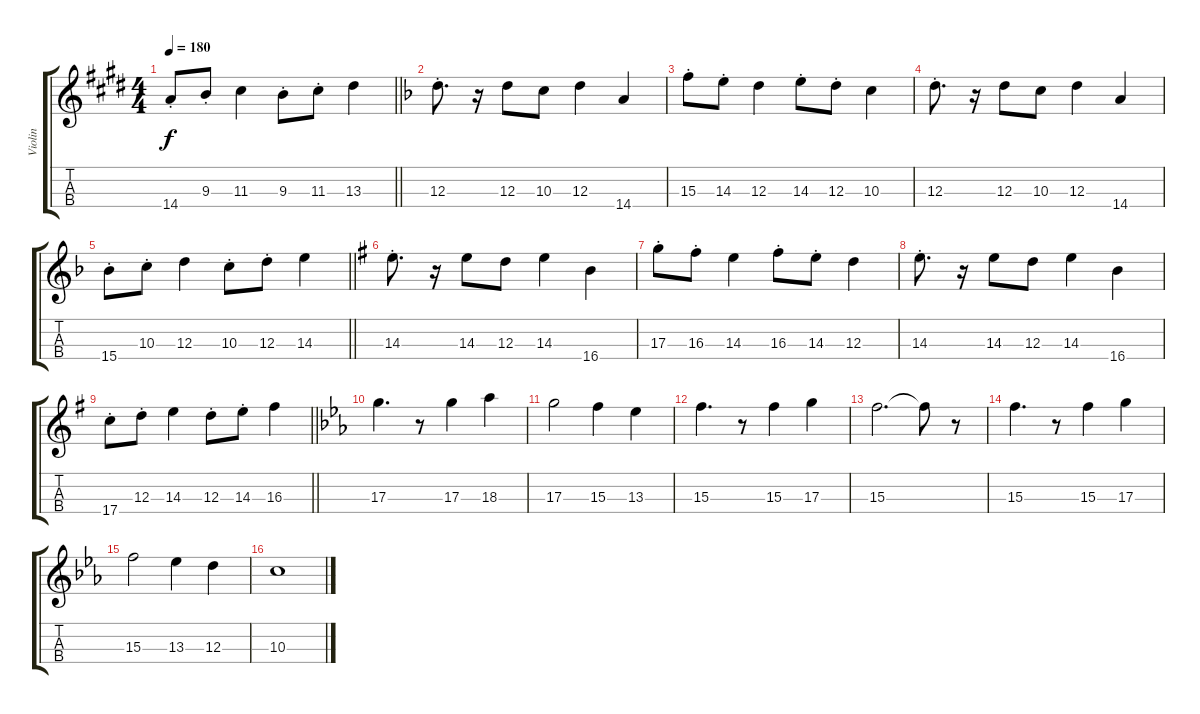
\track ("Violin" "Violin") {instrument violin}
\staff {score tabs}
\tuning (E5 A4 D4 G3) {hide}
\ts (4 4)
\tempo 180
\clef g2
\barLineRight lightlight
\ks e
14.4{st}.8{dy f} 9.3{st}.8 11.3.4 9.3{st}.8 11.3{st}.8 13.3.4 |
\section ("" "")
\ks f
12.3{st}.8{d} r.16 12.3.8 10.3.8 12.3.4 14.4.4 |
15.3{st}.8 14.3{st}.8 12.3.4 14.3{st}.8 12.3{st}.8 10.3.4 |
12.3{st}.8{d} r.16 12.3.8 10.3.8 12.3.4 14.4.4 |
\barLineRight lightlight
15.4{st}.8 10.3{st}.8 12.3.4 10.3{st}.8 12.3{st}.8 14.3.4 |
\section ("" "")
\ks g
14.3{st}.8{d} r.16 14.3.8 12.3.8 14.3.4 16.4.4 |
17.3{st}.8 16.3{st}.8 14.3.4 16.3{st}.8 14.3{st}.8 12.3.4 |
14.3{st}.8{d} r.16 14.3.8 12.3.8 14.3.4 16.4.4 |
\barLineRight lightlight
17.4{st}.8 12.3{st}.8 14.3.4 12.3{st}.8 14.3{st}.8 16.3.4 |
\section ("" "")
\ks eb
17.3.4{d} r.8 17.3.4 18.3.4 |
17.3.2 15.3.4 13.3.4 |
15.3.4{d} r.8 15.3.4 17.3.4 |
15.3.2{d} 15.3{t}.8 r.8 |
15.3.4{d} r.8 15.3.4 17.3.4 |
15.3.2 13.3.4 12.3.4 |
10.3.1
